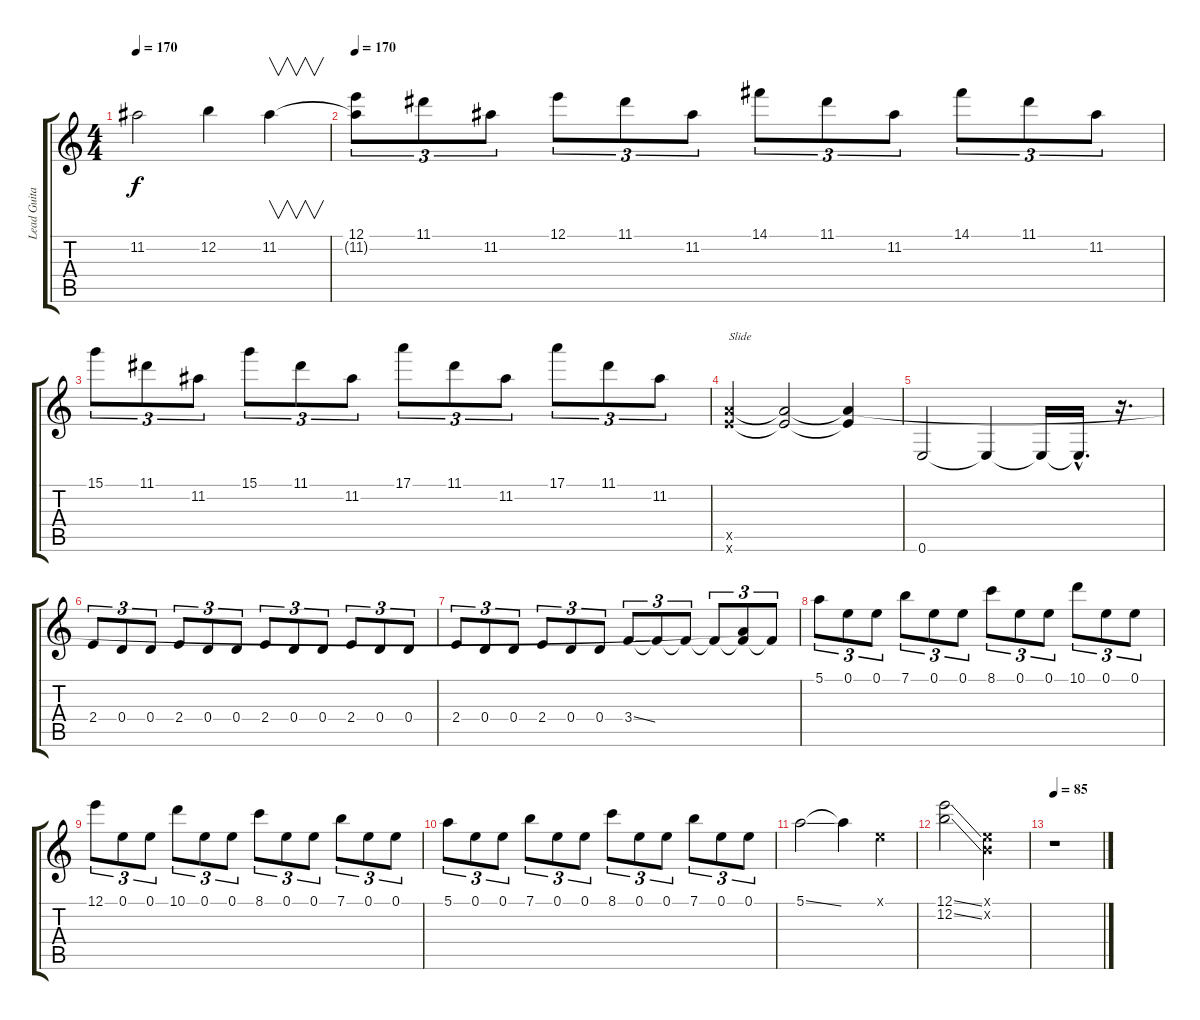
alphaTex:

\track ("Lead Guitar" "Lead Guita") {instrument overdrivenguitar}
\staff {score tabs}
\tuning (E4 B3 G3 D3 A2 E2) {hide}
\ts (4 4)
\tempo 170
\clef g2
\ks c
11.2.2{dy f} 12.2.4 11.2.4{v} |
\tempo 170
(12.1 11.2{t}).8{tu (3 2)} 11.1.8{tu (3 2)} 11.2.8{tu (3 2)} 12.1.8{tu (3 2)} 11.1.8{tu (3 2)} 11.2.8{tu (3 2)} 14.1.8{tu (3 2)} 11.1.8{tu (3 2)} 11.2.8{tu (3 2)} 14.1.8{tu (3 2)} 11.1.8{tu (3 2)} 11.2.8{tu (3 2)} |
15.1.8{tu (3 2)} 11.1.8{tu (3 2)} 11.2.8{tu (3 2)} 15.1.8{tu (3 2)} 11.1.8{tu (3 2)} 11.2.8{tu (3 2)} 17.1.8{tu (3 2)} 11.1.8{tu (3 2)} 11.2.8{tu (3 2)} 17.1.8{tu (3 2)} 11.1.8{tu (3 2)} 11.2.8{tu (3 2)} |
(12.5{x} 12.6{x}).4{txt "Slide"} (12.5{t} 12.6{t}).2 (12.5{t} 12.6{t}).4 |
0.6.2 0.6{t}.4 0.6{t}.16 0.6{hac t}.16{d} r.16{d} |
2.4.8{tu (3 2)} 0.4.8{tu (3 2)} 0.4.8{tu (3 2)} 2.4.8{tu (3 2)} 0.4.8{tu (3 2)} 0.4.8{tu (3 2)} 2.4.8{tu (3 2)} 0.4.8{tu (3 2)} 0.4.8{tu (3 2)} 2.4.8{tu (3 2)} 0.4.8{tu (3 2)} 0.4.8{tu (3 2)} |
2.4.8{tu (3 2)} 0.4.8{tu (3 2)} 0.4.8{tu (3 2)} 2.4.8{tu (3 2)} 0.4.8{tu (3 2)} 0.4.8{tu (3 2)} 3.4{ss}.8{tu (3 2)} 3.4{t}.8{tu (3 2)} 3.4{t}.8{tu (3 2)} 3.4{t}.8{tu (3 2)} (3.4{t} 12.5{t}).8{tu (3 2)} 3.4{t}.8{tu (3 2)} |
5.1.8{tu (3 2)} 0.1.8{tu (3 2)} 0.1.8{tu (3 2)} 7.1.8{tu (3 2)} 0.1.8{tu (3 2)} 0.1.8{tu (3 2)} 8.1.8{tu (3 2)} 0.1.8{tu (3 2)} 0.1.8{tu (3 2)} 10.1.8{tu (3 2)} 0.1.8{tu (3 2)} 0.1.8{tu (3 2)} |
12.1.8{tu (3 2)} 0.1.8{tu (3 2)} 0.1.8{tu (3 2)} 10.1.8{tu (3 2)} 0.1.8{tu (3 2)} 0.1.8{tu (3 2)} 8.1.8{tu (3 2)} 0.1.8{tu (3 2)} 0.1.8{tu (3 2)} 7.1.8{tu (3 2)} 0.1.8{tu (3 2)} 0.1.8{tu (3 2)} |
5.1.8{tu (3 2)} 0.1.8{tu (3 2)} 0.1.8{tu (3 2)} 7.1.8{tu (3 2)} 0.1.8{tu (3 2)} 0.1.8{tu (3 2)} 8.1.8{tu (3 2)} 0.1.8{tu (3 2)} 0.1.8{tu (3 2)} 7.1.8{tu (3 2)} 0.1.8{tu (3 2)} 0.1.8{tu (3 2)} |
5.1{ss}.2 5.1{t}.4 0.1{x}.4 |
(12.1{ss} 12.2{ss}).2 (0.1{x} 0.2{x}).2 |
\tempo 85
r.1{instrument electricguitarclean}
